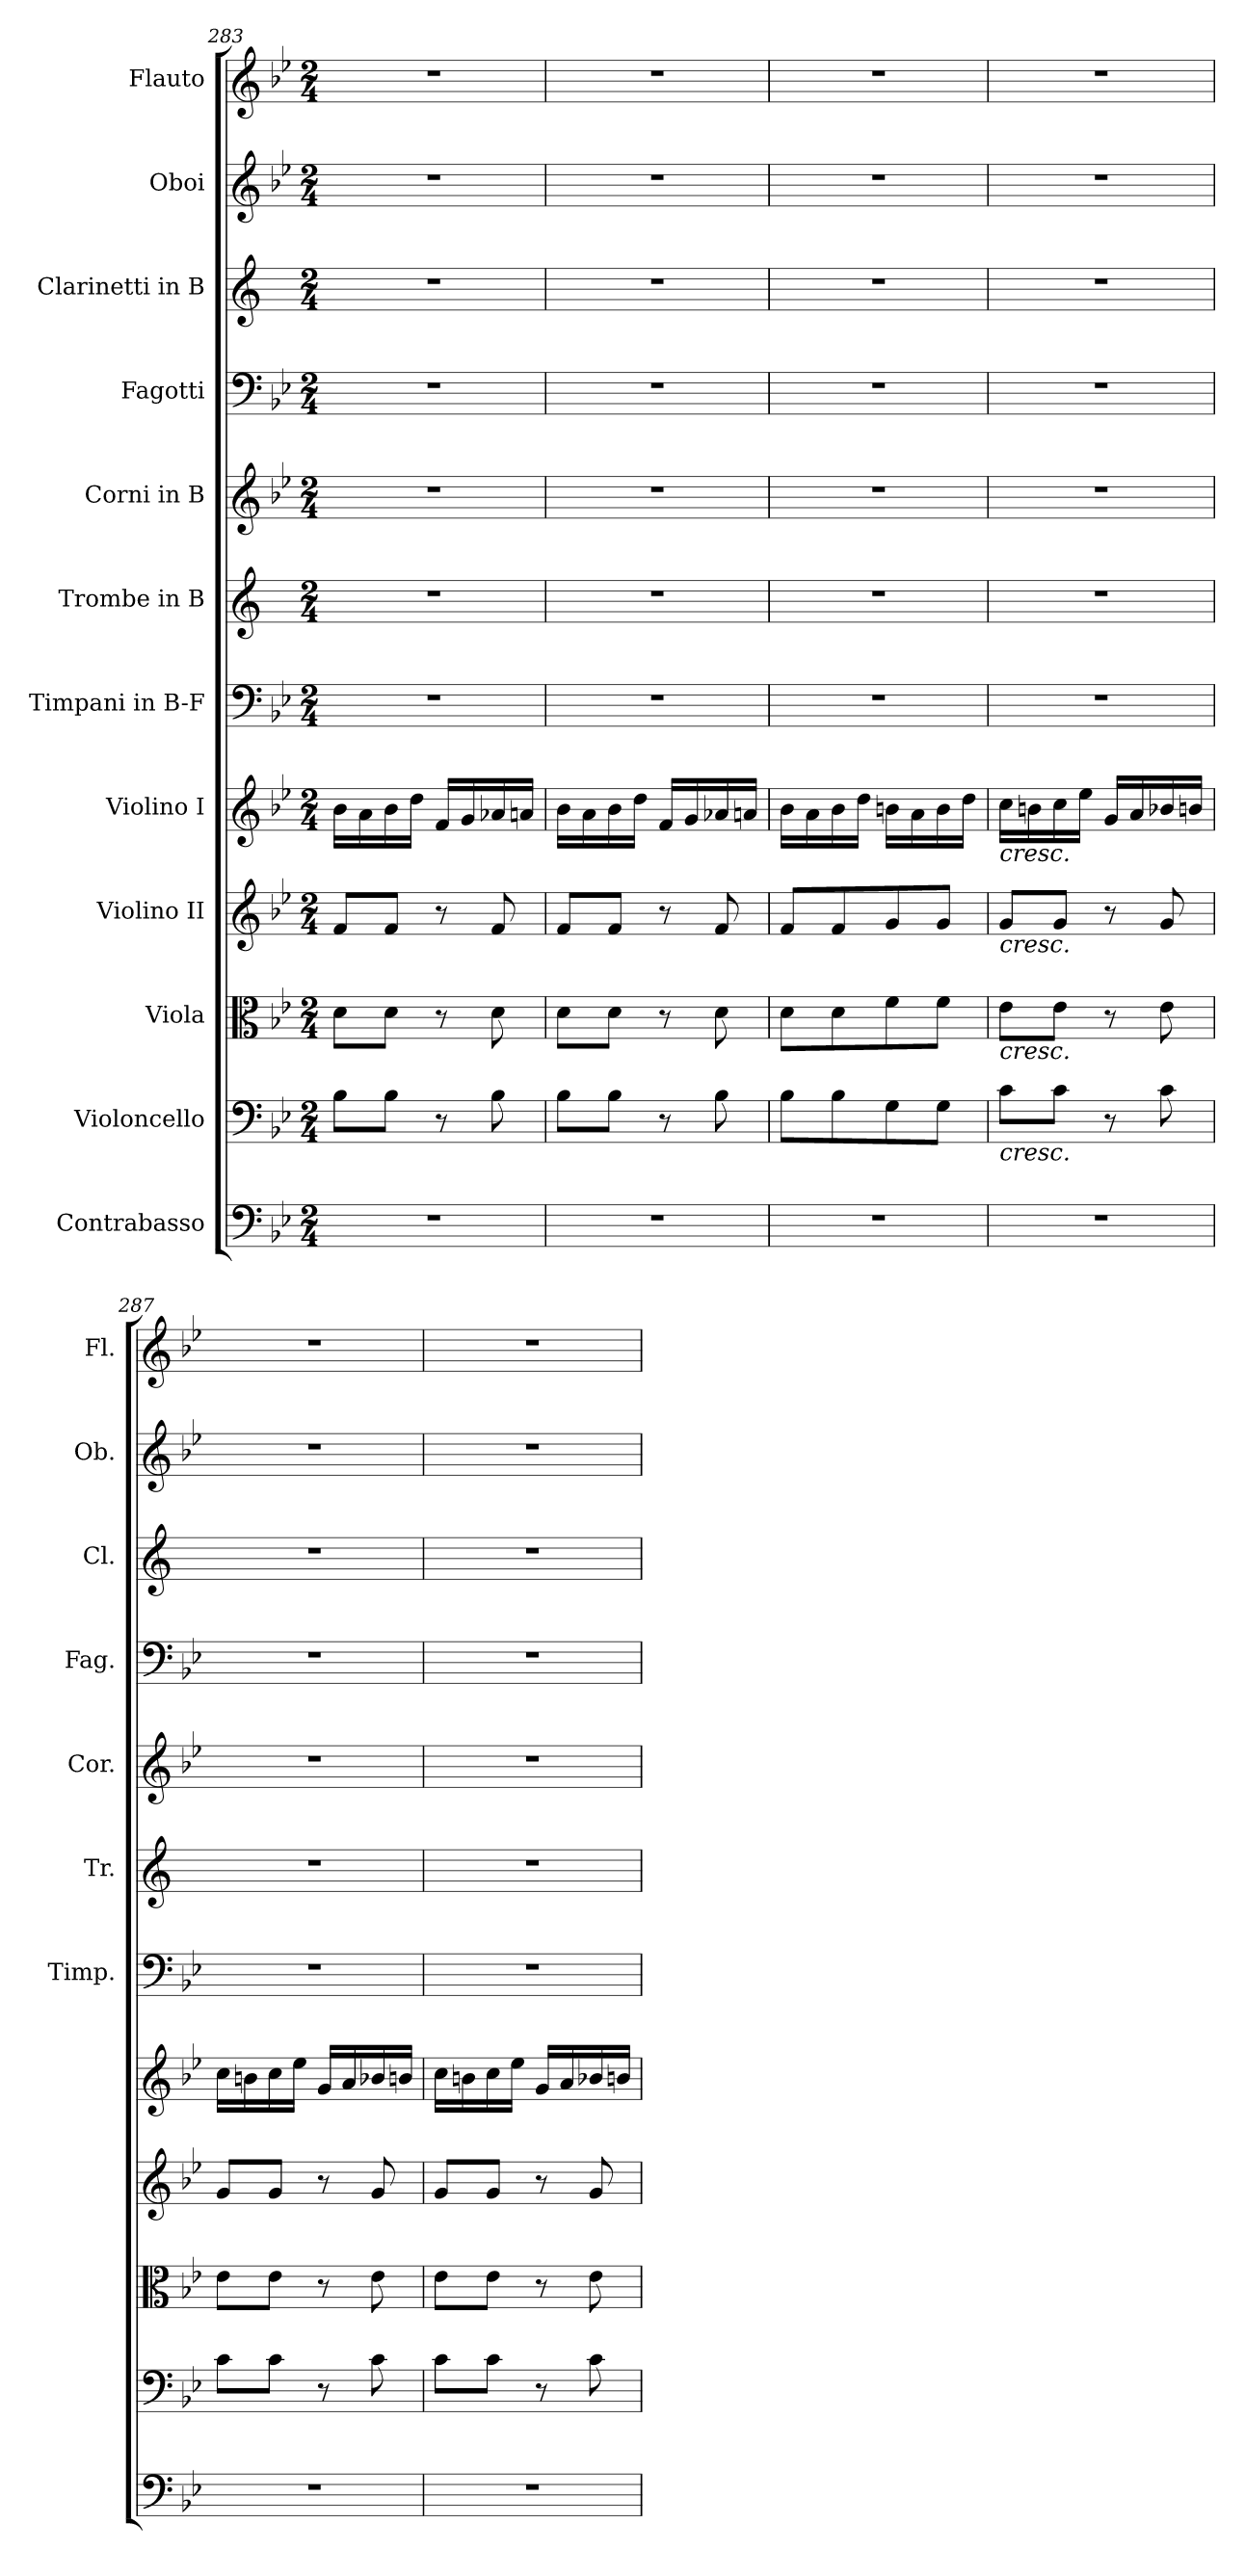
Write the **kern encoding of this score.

**kern	**kern	**kern	**kern	**kern	**kern	**kern	**kern	**kern	**kern	**kern	**kern
*part12	*part11	*part10	*part9	*part8	*part7	*part6	*part5	*part4	*part3	*part2	*part1
*staff12	*staff11	*staff10	*staff9	*staff8	*staff7	*staff6	*staff5	*staff4	*staff3	*staff2	*staff1
*I"Contrabasso	*I"Violoncello	*I"Viola	*I"Violino II	*I"Violino I	*I"Timpani in B-F	*I"Trombe in B	*I"Corni in B	*I"Fagotti	*I"Clarinetti in B	*I"Oboi	*I"Flauto
*	*	*	*	*	*I'Timp.	*I'Tr.	*I'Cor.	*I'Fag.	*I'Cl.	*I'Ob.	*I'Fl.
*clefF4	*clefF4	*clefC3	*clefG2	*clefG2	*clefF4	*clefG2	*clefG2	*clefF4	*clefG2	*clefG2	*clefG2
*ITrd7c12	*	*	*	*	*	*ITrd1c2	*ITrd8c14	*	*ITrd1c2	*	*
*k[b-e-]	*k[b-e-]	*k[b-e-]	*k[b-e-]	*k[b-e-]	*k[b-e-]	*k[b-e-]	*k[b-e-]	*k[b-e-]	*k[b-e-]	*k[b-e-]	*k[b-e-]
*M2/4	*M2/4	*M2/4	*M2/4	*M2/4	*M2/4	*M2/4	*M2/4	*M2/4	*M2/4	*M2/4	*M2/4
=283	=283	=283	=283	=283	=283	=283	=283	=283	=283	=283	=283
2r	8B-\L	8d\L	8f/L	16b-\LL	2r	2r	2r	2r	2r	2r	2r
.	.	.	.	16a\	.	.	.	.	.	.	.
.	8B-\J	8d\J	8f/J	16b-\	.	.	.	.	.	.	.
.	.	.	.	16dd\JJ	.	.	.	.	.	.	.
.	8r	8r	8r	16f/LL	.	.	.	.	.	.	.
.	.	.	.	16g/	.	.	.	.	.	.	.
.	8B-\	8d\	8f/	16a-X/	.	.	.	.	.	.	.
.	.	.	.	16an/JJ	.	.	.	.	.	.	.
=284	=284	=284	=284	=284	=284	=284	=284	=284	=284	=284	=284
2r	8B-\L	8d\L	8f/L	16b-\LL	2r	2r	2r	2r	2r	2r	2r
.	.	.	.	16a\	.	.	.	.	.	.	.
.	8B-\J	8d\J	8f/J	16b-\	.	.	.	.	.	.	.
.	.	.	.	16dd\JJ	.	.	.	.	.	.	.
.	8r	8r	8r	16f/LL	.	.	.	.	.	.	.
.	.	.	.	16g/	.	.	.	.	.	.	.
.	8B-\	8d\	8f/	16a-X/	.	.	.	.	.	.	.
.	.	.	.	16an/JJ	.	.	.	.	.	.	.
!!LO:LB:g=z
=285	=285	=285	=285	=285	=285	=285	=285	=285	=285	=285	=285
2r	8B-\L	8d\L	8f/L	16b-\LL	2r	2r	2r	2r	2r	2r	2r
.	.	.	.	16a\	.	.	.	.	.	.	.
.	8B-\	8d\	8f/	16b-\	.	.	.	.	.	.	.
.	.	.	.	16dd\JJ	.	.	.	.	.	.	.
.	8G\	8f\	8g/	16bn\LL	.	.	.	.	.	.	.
.	.	.	.	16a\	.	.	.	.	.	.	.
.	8G\J	8f\J	8g/J	16b\	.	.	.	.	.	.	.
.	.	.	.	16dd\JJ	.	.	.	.	.	.	.
=286	=286	=286	=286	=286	=286	=286	=286	=286	=286	=286	=286
!	!	!	!	!LO:TX:b:i:t=cresc.	!	!	!	!	!	!	!
!	!	!	!LO:TX:b:i:t=cresc.	!	!	!	!	!	!	!	!
!	!	!LO:TX:b:i:t=cresc.	!	!	!	!	!	!	!	!	!
!	!LO:TX:b:i:t=cresc.	!	!	!	!	!	!	!	!	!	!
2r	8c\L	8e-\L	8g/L	16cc\LL	2r	2r	2r	2r	2r	2r	2r
.	.	.	.	16bn\	.	.	.	.	.	.	.
.	8c\J	8e-\J	8g/J	16cc\	.	.	.	.	.	.	.
.	.	.	.	16ee-\JJ	.	.	.	.	.	.	.
.	8r	8r	8r	16g/LL	.	.	.	.	.	.	.
.	.	.	.	16a/	.	.	.	.	.	.	.
.	8c\	8e-\	8g/	16b-X/	.	.	.	.	.	.	.
.	.	.	.	16bn/JJ	.	.	.	.	.	.	.
=287	=287	=287	=287	=287	=287	=287	=287	=287	=287	=287	=287
2r	8c\L	8e-\L	8g/L	16cc\LL	2r	2r	2r	2r	2r	2r	2r
.	.	.	.	16bn\	.	.	.	.	.	.	.
.	8c\J	8e-\J	8g/J	16cc\	.	.	.	.	.	.	.
.	.	.	.	16ee-\JJ	.	.	.	.	.	.	.
.	8r	8r	8r	16g/LL	.	.	.	.	.	.	.
.	.	.	.	16a/	.	.	.	.	.	.	.
.	8c\	8e-\	8g/	16b-X/	.	.	.	.	.	.	.
.	.	.	.	16bn/JJ	.	.	.	.	.	.	.
=288	=288	=288	=288	=288	=288	=288	=288	=288	=288	=288	=288
2r	8c\L	8e-\L	8g/L	16cc\LL	2r	2r	2r	2r	2r	2r	2r
.	.	.	.	16bn\	.	.	.	.	.	.	.
.	8c\J	8e-\J	8g/J	16cc\	.	.	.	.	.	.	.
.	.	.	.	16ee-\JJ	.	.	.	.	.	.	.
.	8r	8r	8r	16g/LL	.	.	.	.	.	.	.
.	.	.	.	16a/	.	.	.	.	.	.	.
.	8c\	8e-\	8g/	16b-X/	.	.	.	.	.	.	.
.	.	.	.	16bn/JJ	.	.	.	.	.	.	.
=	=	=	=	=	=	=	=	=	=	=	=
*-	*-	*-	*-	*-	*-	*-	*-	*-	*-	*-	*-
